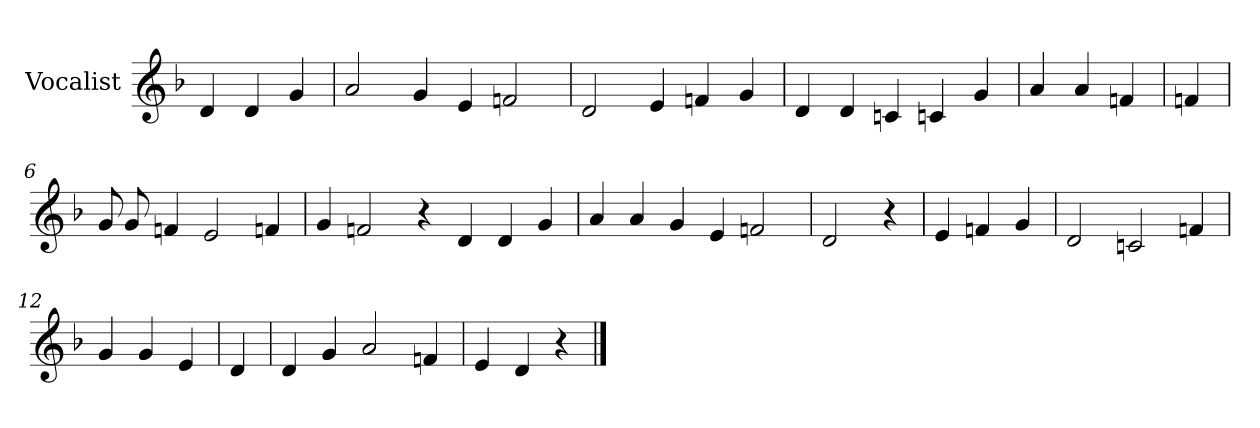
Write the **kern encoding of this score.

**kern
*part1
*staff1
*I"Vocalist
*k[b-]
*d:
=
4d
4d
4g
=1
2a
4g
4e
2fn
=2
2d
4e
4fn
4g
=3
4d
4d
4cn
4cn
4g
=4
4a
4a
4fn
=5
4fn
=6
8g
8g
4fn
2e
4fn
=7
4g
2fn
4r
4d
4d
4g
=8
4a
4a
4g
4e
2fn
=9
2d
4r
=10
4e
4fn
4g
=11
2d
2cn
4fn
=12
4g
4g
4e
=13
4d
=14
4d
4g
2a
4fn
=15
4e
4d
4r
==
*-
